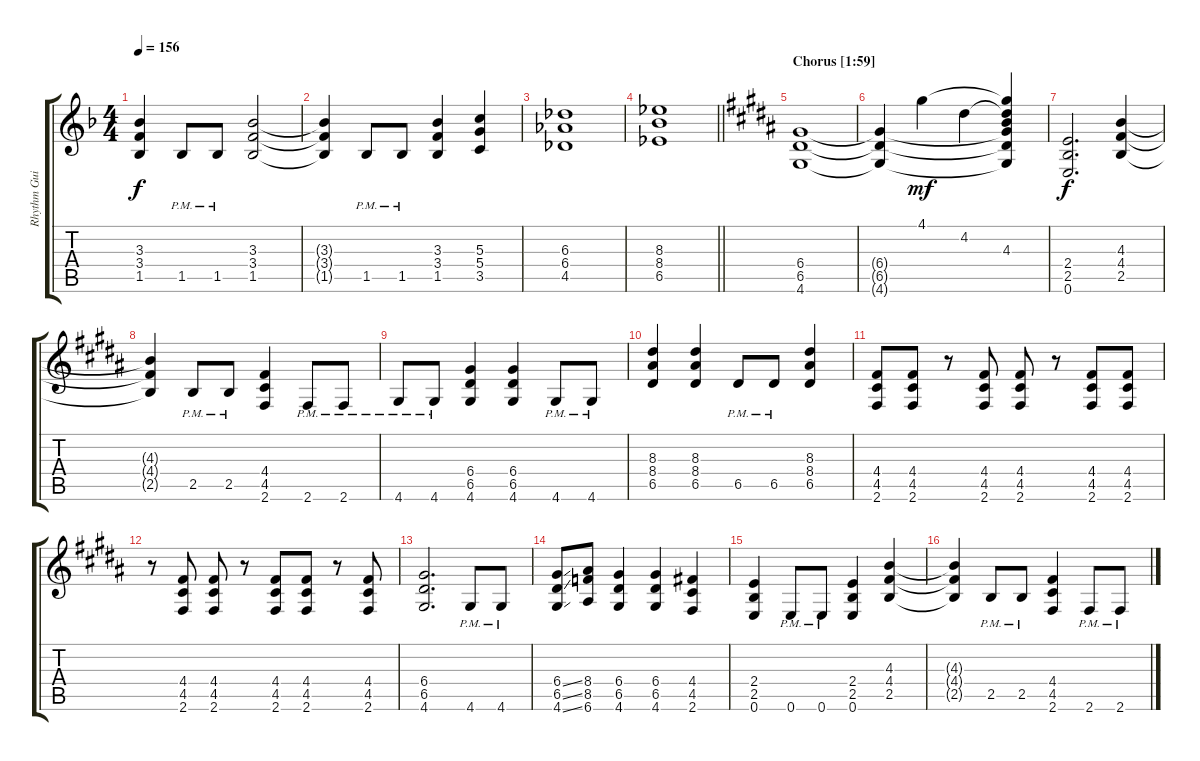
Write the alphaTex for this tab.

\track ("Rhythm Guitar" "Rhythm Gui") {instrument distortionguitar}
\staff {score tabs}
\tuning (E4 B3 G3 D3 A2 E2) {hide}
\ts (4 4)
\tempo 156
\clef g2
\ks dminor
(3.3 3.4 1.5).4{dy f} 1.5{pm}.8 1.5{pm}.8 (3.3 3.4 1.5).2 |
(3.3{t} 3.4{t} 1.5{t}).4 1.5{pm}.8 1.5{pm}.8 (3.3 3.4 1.5).4 (5.3 5.4 3.5).4 |
(6.3 6.4 4.5).1 |
\barLineRight lightlight
(8.3 8.4 6.5).1 |
\section ("" "Chorus [1:59]")
\ks g#minor
(6.4 6.5 4.6).1 |
(6.4{t} 6.5{t} 4.6{t}).4 4.1.4{dy mf} 4.2.4 (4.1{t} 4.2{t} 4.3 6.4{t} 6.5{t} 4.6{t}).4 |
(2.4 2.5 0.6).2{d dy f} (4.3 4.4 2.5).4 |
(4.3{t} 4.4{t} 2.5{t}).4 2.5{pm}.8 2.5{pm}.8 (4.4 4.5 2.6).4 2.6{pm}.8 2.6{pm}.8 |
4.6{pm}.8 4.6{pm}.8 (6.4 6.5 4.6).4 (6.4 6.5 4.6).4 4.6{pm}.8 4.6{pm}.8 |
(8.3 8.4 6.5).4 (8.3 8.4 6.5).4 6.5{pm}.8 6.5{pm}.8 (8.3 8.4 6.5).4 |
(4.4 4.5 2.6).8 (4.4 4.5 2.6).8 r.8 (4.4 4.5 2.6).8 (4.4 4.5 2.6).8 r.8 (4.4 4.5 2.6).8 (4.4 4.5 2.6).8 |
r.8 (4.4 4.5 2.6).8 (4.4 4.5 2.6).8 r.8 (4.4 4.5 2.6).8 (4.4 4.5 2.6).8 r.8 (4.4 4.5 2.6).8 |
(6.4 6.5 4.6).2{d} 4.6{pm}.8 4.6{pm}.8 |
(6.4{ss} 6.5{ss} 4.6{ss}).8 (8.4 8.5 6.6).8 (6.4 6.5 4.6).4 (6.4 6.5 4.6).4 (4.4 4.5 2.6).4 |
(2.4 2.5 0.6).4 0.6{pm}.8 0.6{pm}.8 (2.4 2.5 0.6).4 (4.3 4.4 2.5).4 |
(4.3{t} 4.4{t} 2.5{t}).4 2.5{pm}.8 2.5{pm}.8 (4.4 4.5 2.6).4 2.6{pm}.8 2.6{pm}.8
